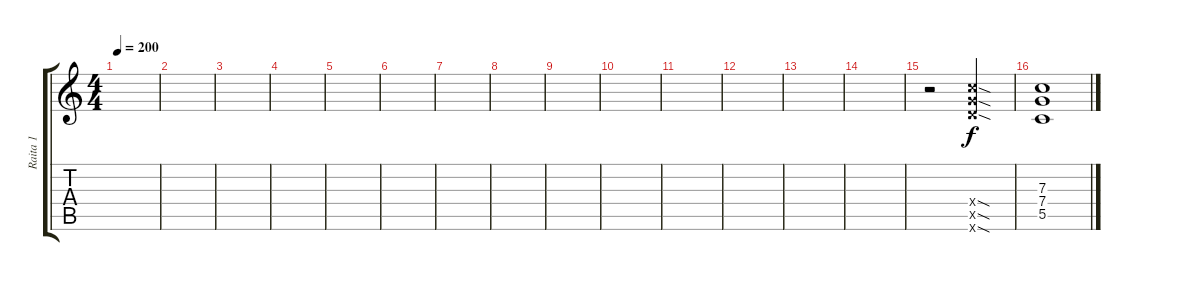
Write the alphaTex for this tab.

\track ("Raita 1" "Raita 1") {instrument distortionguitar}
\staff {score tabs}
\tuning (D4 A3 F3 C3 G2 D2) {hide}
\ts (4 4)
\tempo 200
\clef g2
\ks c
|
|
|
|
|
|
|
|
|
|
|
|
|
|
r.2 (12.4{sod x} 12.5{sod x} 12.6{sod x}).2 |
(7.3 7.4 5.5).1
